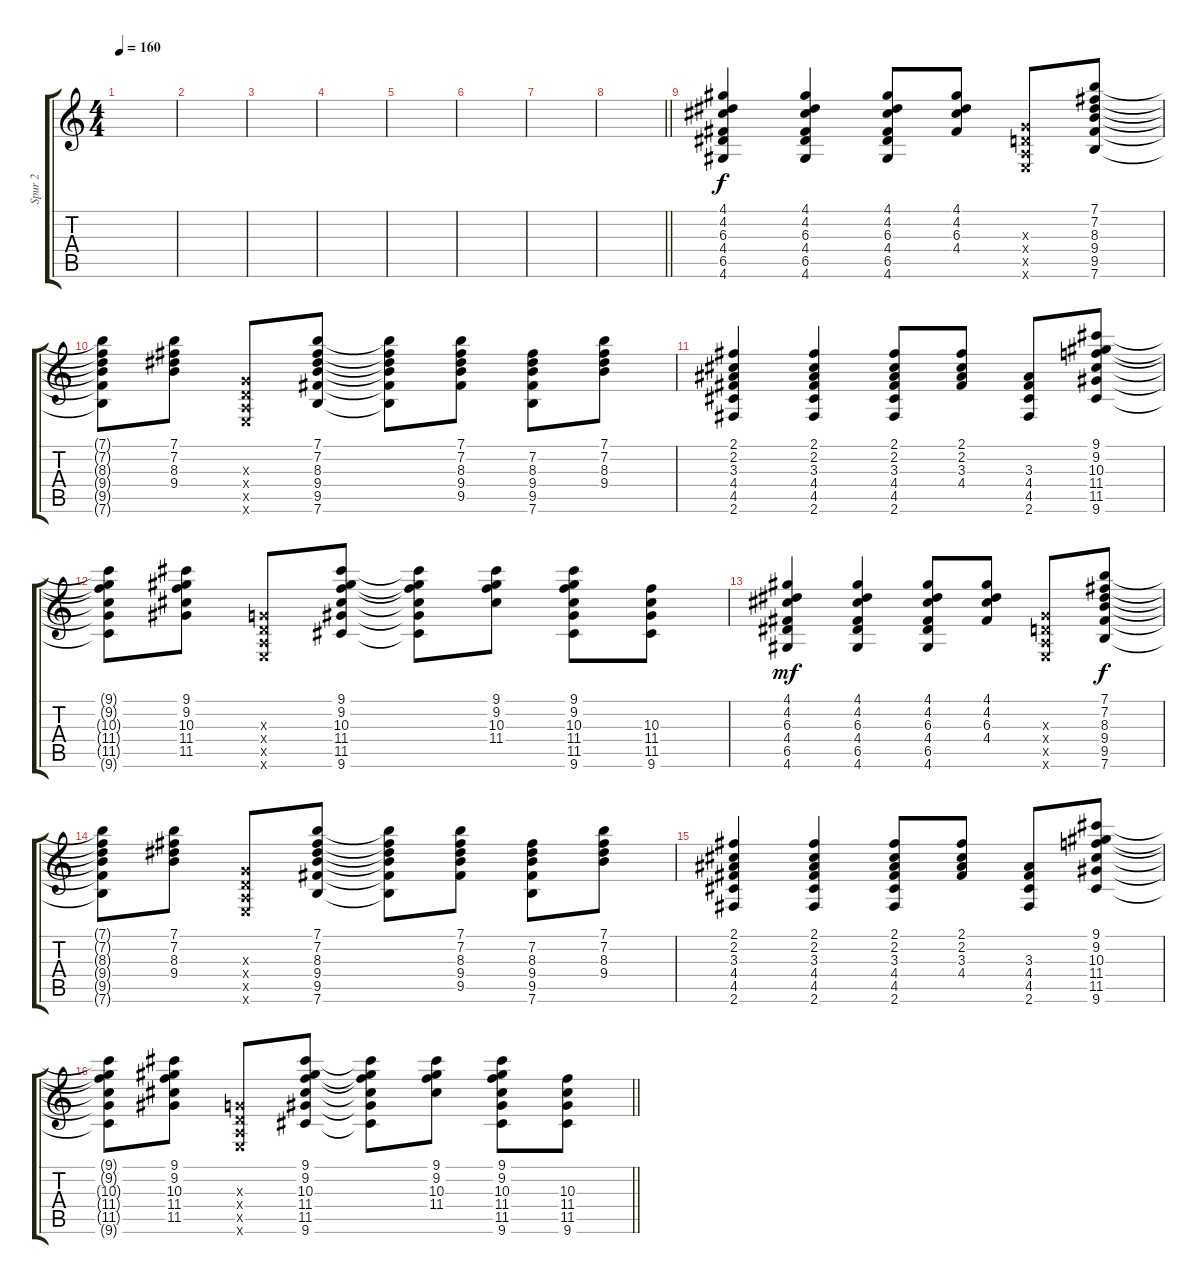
\track ("Spur 2" "Spur 2") {instrument electricguitarclean}
\staff {score tabs}
\tuning (E4 B3 G3 D3 A2 E2) {hide}
\ts (4 4)
\tempo 160
\clef g2
\ks c
|
|
|
|
|
|
|
\barLineRight lightlight
|
(4.1 4.2 6.3 4.4 6.5 4.6).4 (4.1 4.2 6.3 4.4 6.5 4.6).4 (4.1 4.2 6.3 4.4 6.5 4.6).8 (4.1 4.2 6.3 4.4).8 (0.3{x} 0.4{x} 0.5{x} 0.6{x}).8 (7.1 7.2 8.3 9.4 9.5 7.6).8{dy f} |
(7.1{t} 7.2{t} 8.3{t} 9.4{t} 9.5{t} 7.6{t}).8 (7.1 7.2 8.3 9.4).8 (0.3{x} 0.4{x} 0.5{x} 0.6{x}).8 (7.1 7.2 8.3 9.4 9.5 7.6).8 (7.1{t} 7.2{t} 8.3{t} 9.4{t} 9.5{t} 7.6{t}).8 (7.1 7.2 8.3 9.4 9.5).8 (7.2 8.3 9.4 9.5 7.6).8 (7.1 7.2 8.3 9.4).8 |
(2.1 2.2 3.3 4.4 4.5 2.6).4 (2.1 2.2 3.3 4.4 4.5 2.6).4 (2.1 2.2 3.3 4.4 4.5 2.6).8 (2.1 2.2 3.3 4.4).8 (3.3 4.4 4.5 2.6).8 (9.1 9.2 10.3 11.4 11.5 9.6).8 |
(9.1{t} 9.2{t} 10.3{t} 11.4{t} 11.5{t} 9.6{t}).8 (9.1 9.2 10.3 11.4 11.5).8 (0.3{x} 0.4{x} 0.5{x} 0.6{x}).8 (9.1 9.2 10.3 11.4 11.5 9.6).8 (9.1{t} 9.2{t} 10.3{t} 11.4{t} 11.5{t} 9.6{t}).8 (9.1 9.2 10.3 11.4).8 (9.1 9.2 10.3 11.4 11.5 9.6).8 (10.3 11.4 11.5 9.6).8 |
(4.1 4.2 6.3 4.4 6.5 4.6).4{dy mf} (4.1 4.2 6.3 4.4 6.5 4.6).4 (4.1 4.2 6.3 4.4 6.5 4.6).8 (4.1 4.2 6.3 4.4).8 (0.3{x} 0.4{x} 0.5{x} 0.6{x}).8 (7.1 7.2 8.3 9.4 9.5 7.6).8{dy f} |
(7.1{t} 7.2{t} 8.3{t} 9.4{t} 9.5{t} 7.6{t}).8 (7.1 7.2 8.3 9.4).8 (0.3{x} 0.4{x} 0.5{x} 0.6{x}).8 (7.1 7.2 8.3 9.4 9.5 7.6).8 (7.1{t} 7.2{t} 8.3{t} 9.4{t} 9.5{t} 7.6{t}).8 (7.1 7.2 8.3 9.4 9.5).8 (7.2 8.3 9.4 9.5 7.6).8 (7.1 7.2 8.3 9.4).8 |
(2.1 2.2 3.3 4.4 4.5 2.6).4 (2.1 2.2 3.3 4.4 4.5 2.6).4 (2.1 2.2 3.3 4.4 4.5 2.6).8 (2.1 2.2 3.3 4.4).8 (3.3 4.4 4.5 2.6).8 (9.1 9.2 10.3 11.4 11.5 9.6).8 |
\barLineRight lightlight
(9.1{t} 9.2{t} 10.3{t} 11.4{t} 11.5{t} 9.6{t}).8 (9.1 9.2 10.3 11.4 11.5).8 (0.3{x} 0.4{x} 0.5{x} 0.6{x}).8 (9.1 9.2 10.3 11.4 11.5 9.6).8 (9.1{t} 9.2{t} 10.3{t} 11.4{t} 11.5{t} 9.6{t}).8 (9.1 9.2 10.3 11.4).8 (9.1 9.2 10.3 11.4 11.5 9.6).8 (10.3 11.4 11.5 9.6).8
